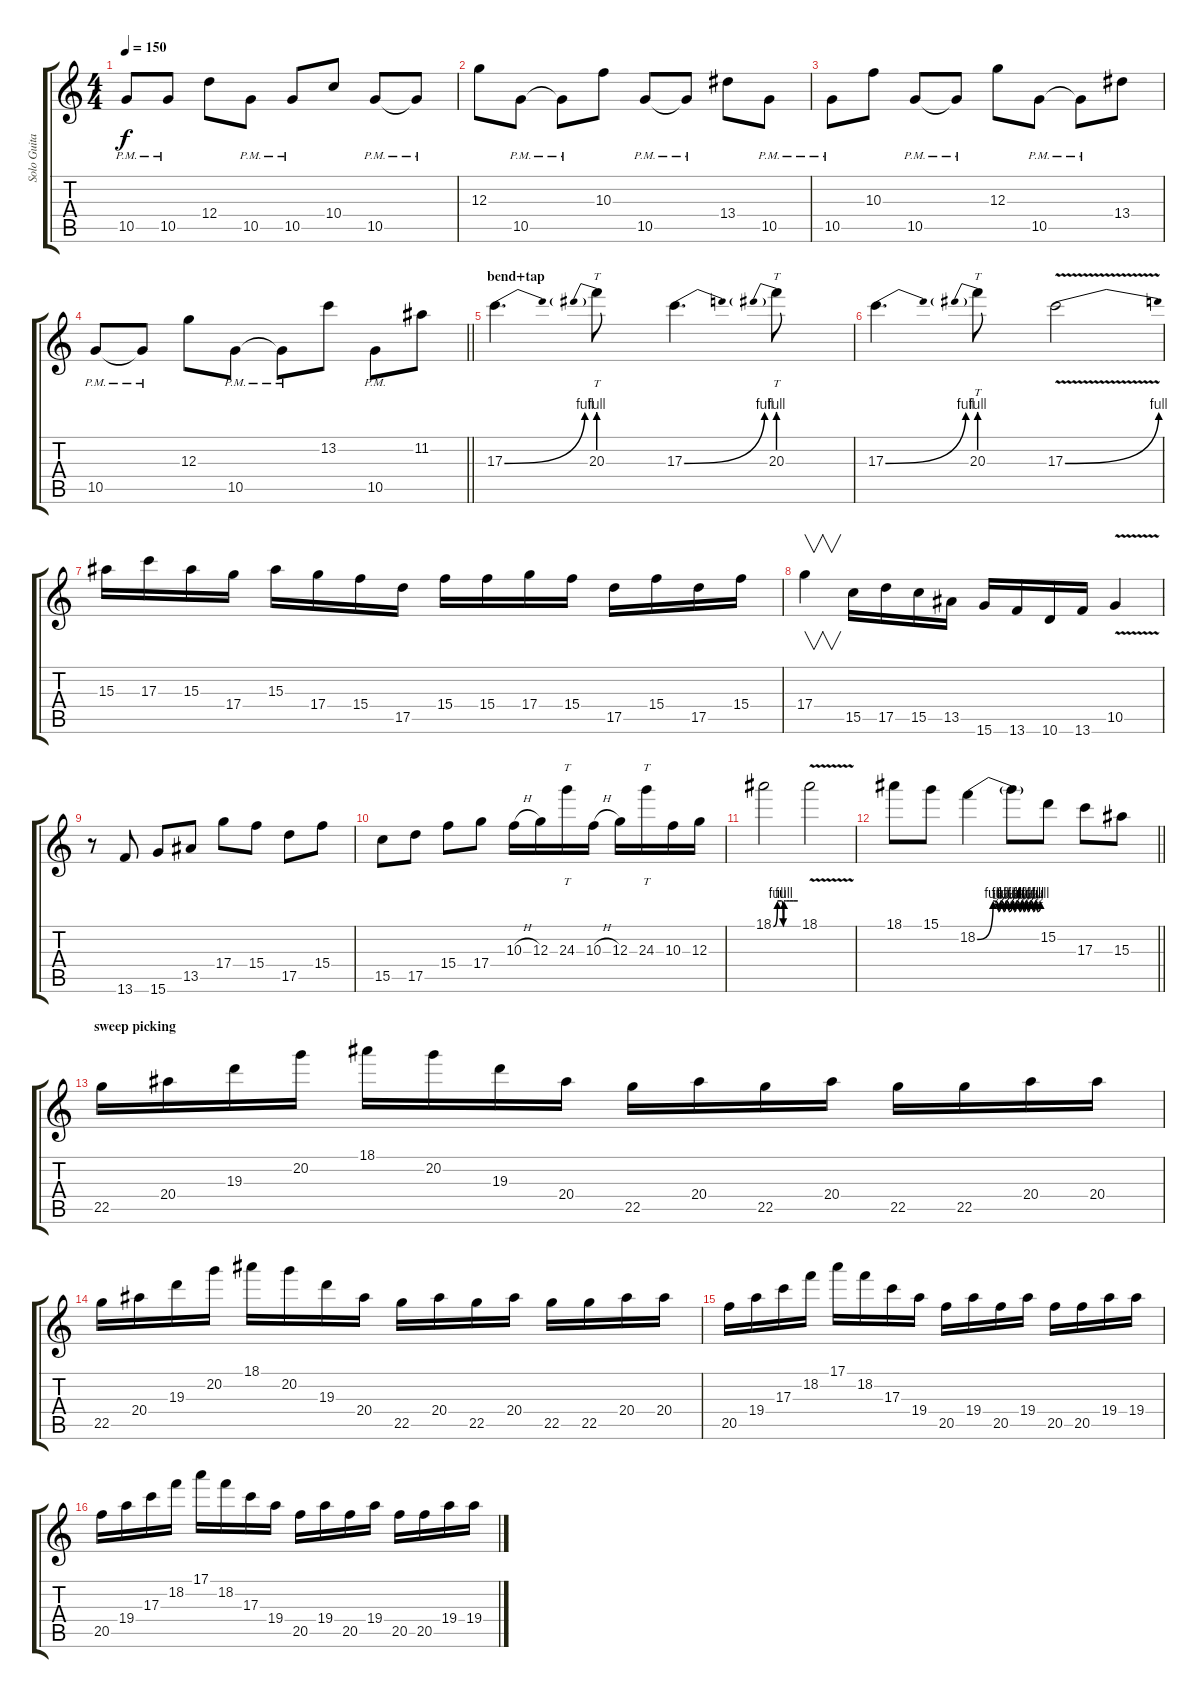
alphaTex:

\track ("Solo Guitar" "Solo Guita") {instrument overdrivenguitar}
\staff {score tabs}
\tuning (E4 B3 G3 D3 A2 E2) {hide}
\ts (4 4)
\tempo 150
\clef g2
\ks c
10.5{pm}.8{dy f} 10.5{pm}.8 12.4.8 10.5{pm}.8 10.5{pm}.8 10.4.8 10.5{pm}.8 10.5{pm t}.8 |
12.3.8 10.5{pm}.8 10.5{pm t}.8 10.3.8 10.5{pm}.8 10.5{pm t}.8 13.4.8 10.5{pm}.8 |
10.5{pm}.8 10.3.8 10.5{pm}.8 10.5{pm t}.8 12.3.8 10.5{pm}.8 10.5{pm t}.8 13.4.8 |
\barLineRight lightlight
10.5{pm}.8 10.5{pm t}.8 12.3.8 10.5{pm}.8 10.5{pm t}.8 13.2.8 10.5{pm}.8 11.2.8 |
\section ("" "bend+tap")
17.3{be (bend 0 0 60 4)}.4{d} 20.3{be (prebend 0 4 60 4)}.8{tt} 17.3{be (bend 0 0 60 4)}.4{d} 20.3{be (prebend 0 4 60 4)}.8{tt} |
17.3{be (bend 0 0 60 4)}.4{d} 20.3{be (prebend 0 4 60 4)}.8{tt} 17.3{be (bend 0 0 60 4) v}.2 |
15.3.16 17.3.16 15.3.16 17.4.16 15.3.16 17.4.16 15.4.16 17.5.16 15.4.16 15.4.16 17.4.16 15.4.16 17.5.16 15.4.16 17.5.16 15.4.16 |
17.4.4{v} 15.5.16 17.5.16 15.5.16 13.5.16 15.6.16 13.6.16 10.6.16 13.6.16 10.5{v}.4 |
r.8 13.6.8 15.6.8 13.5.8 17.4.8 15.4.8 17.5.8 15.4.8 |
15.5.8 17.5.8 15.4.8 17.4.8 10.3{h}.16 12.3.16 24.3.16{tt} 10.3{h}.16 12.3.16 24.3.16{tt} 10.3.16 12.3.16 |
18.1{be (custom 0 0 10 4 20 4 24 0 26 4 30 4 32 4 40 4 50 4 60 4)}.2 18.1{v}.2 |
\barLineRight lightlight
18.1.8 15.1.8 18.2{be (custom 0 0 15 4 20 2 22 4 25 2 27 4 30 2 33 4 35 2 37 4 40 2 42 4 44 2 46 4 48 2 50 4 53 2 55 4 57 2 60 4)}.4 18.2{t}.8 15.2.8 17.3.8 15.3.8 |
\section ("" "sweep picking")
22.5.16 20.4.16 19.3.16 20.2.16 18.1.16 20.2.16 19.3.16 20.4.16 22.5.16 20.4.16 22.5.16 20.4.16 22.5.16 22.5.16 20.4.16 20.4.16 |
22.5.16 20.4.16 19.3.16 20.2.16 18.1.16 20.2.16 19.3.16 20.4.16 22.5.16 20.4.16 22.5.16 20.4.16 22.5.16 22.5.16 20.4.16 20.4.16 |
20.5.16 19.4.16 17.3.16 18.2.16 17.1.16 18.2.16 17.3.16 19.4.16 20.5.16 19.4.16 20.5.16 19.4.16 20.5.16 20.5.16 19.4.16 19.4.16 |
20.5.16 19.4.16 17.3.16 18.2.16 17.1.16 18.2.16 17.3.16 19.4.16 20.5.16 19.4.16 20.5.16 19.4.16 20.5.16 20.5.16 19.4.16 19.4.16
